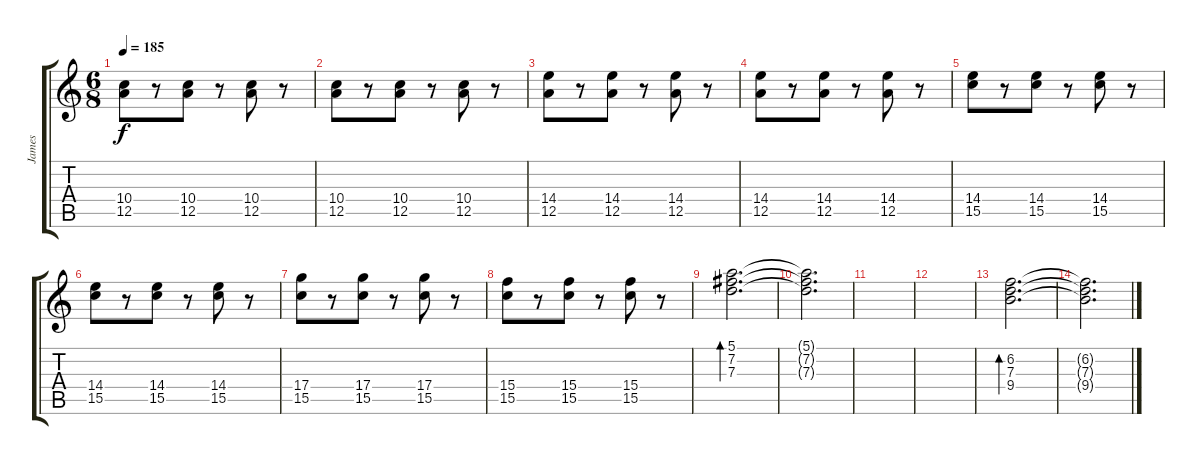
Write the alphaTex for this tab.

\track ("James" "James") {instrument electricguitarjazz}
\staff {score tabs}
\tuning (E4 B3 G3 D3 A2 D2) {hide}
\ts (6 8)
\tempo 185
\clef g2
\ks c
(10.4 12.5).8{dy f} r.8 (10.4 12.5).8 r.8 (10.4 12.5).8 r.8 |
(10.4 12.5).8 r.8 (10.4 12.5).8 r.8 (10.4 12.5).8 r.8 |
(14.4 12.5).8 r.8 (14.4 12.5).8 r.8 (14.4 12.5).8 r.8 |
(14.4 12.5).8 r.8 (14.4 12.5).8 r.8 (14.4 12.5).8 r.8 |
(14.4 15.5).8 r.8 (14.4 15.5).8 r.8 (14.4 15.5).8 r.8 |
(14.4 15.5).8 r.8 (14.4 15.5).8 r.8 (14.4 15.5).8 r.8 |
(17.4 15.5).8 r.8 (17.4 15.5).8 r.8 (17.4 15.5).8 r.8 |
(15.4 15.5).8 r.8 (15.4 15.5).8 r.8 (15.4 15.5).8 r.8 |
(5.1 7.2 7.3).2{d bd 240} |
(5.1{t} 7.2{t} 7.3{t}).2{d} |
|
|
(6.2 7.3 9.4).2{d bd 240} |
(6.2{t} 7.3{t} 9.4{t}).2{d}
